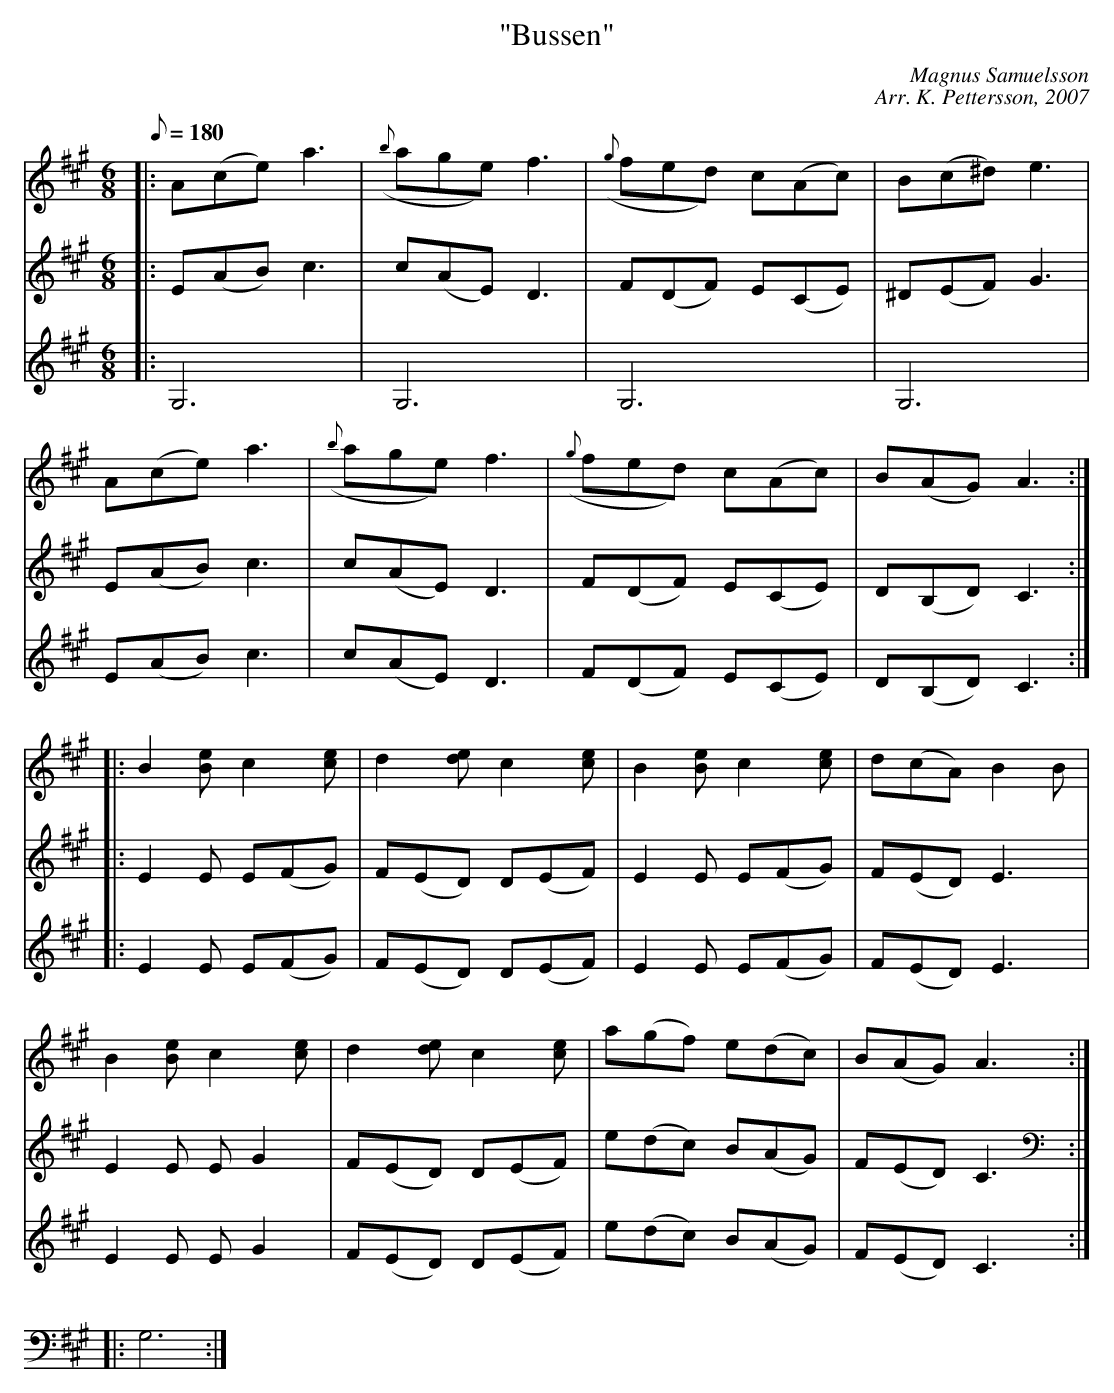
X:1
T: "Bussen"
C: Magnus Samuelsson
C: Arr. K. Pettersson, 2007
M: 6/8
L: 1/8
K: A
Q: 180
[V:1] |: A(ce) a3 | ({b}age) f3 | ({g}fed) c(Ac) | B(c^d) e3 |
[V:1] A(ce) a3 | ({b}age) f3 | ({g}fed) c(Ac) | B(AG) A3:|
[V:1] |: B2[Be] c2[ce] | d2[de] c2[ce] | B2[Be] c2[ce] | d(cA) B2B |
[V:1] B2[Be] c2[ce] | d2[de] c2[ce] | a(gf) e(dc) | B(AG) A3 :|
[V:2] |: E(AB) c3 | c(AE) D3 | F(DF) E(CE) | ^D(EF) G3 |
[V:2] E(AB) c3 | c(AE) D3 | F(DF) E(CE) | D(B,D) C3 :|
[V:2] |: E2E E(FG) | F(ED) D(EF) | E2E E(FG) | F(ED) E3 |
[V:2] E2E EG2 | F(ED) D(EF) | e(dc) B(AG) | F(ED) C3 :|
K: bass
|: G,6 :|
[V:3] |: G,6 | G,6 | G,6| G,6 |
[V:3] E(AB) c3 | c(AE) D3 | F(DF) E(CE) | D(B,D) C3 :|
[V:3] |: E2E E(FG) | F(ED) D(EF) | E2E E(FG) | F(ED) E3 |
[V:3] E2E EG2 | F(ED) D(EF) | e(dc) B(AG) | F(ED) C3 :|
